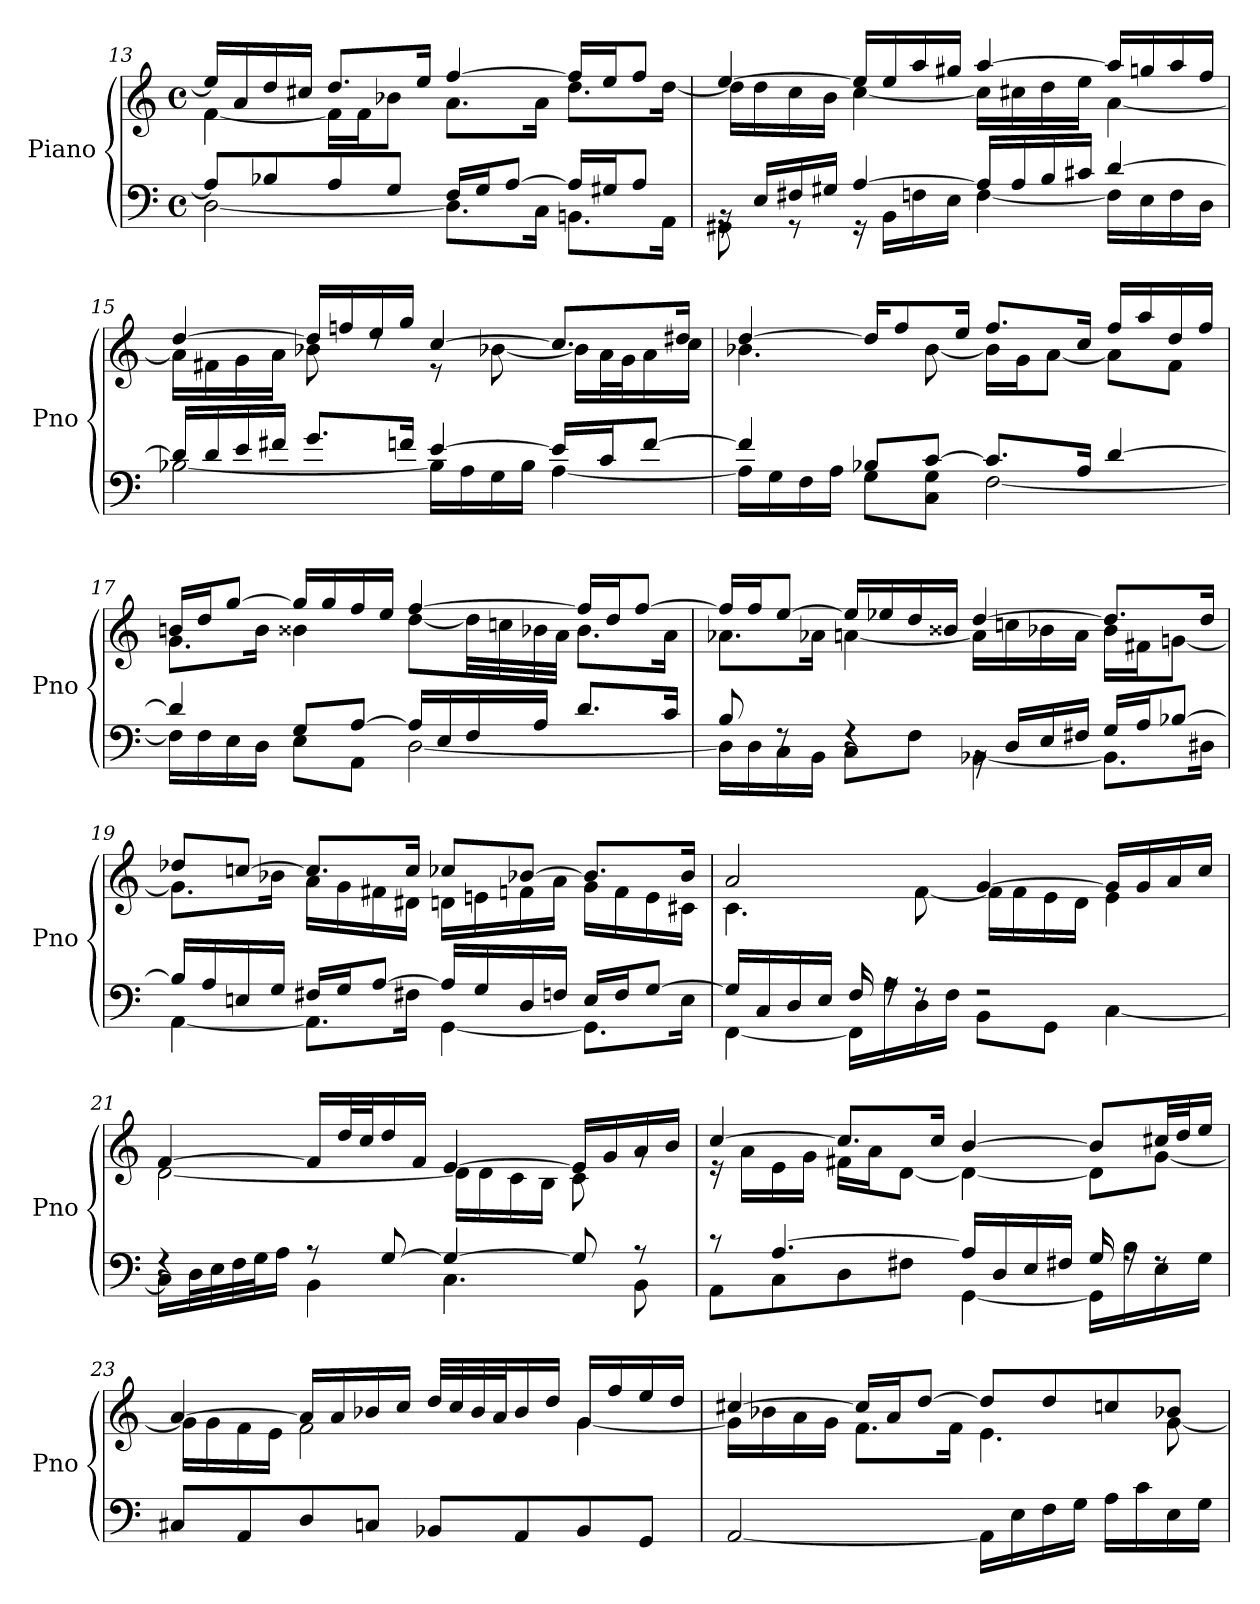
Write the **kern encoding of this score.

**kern	**kern
*part1	*part1
*staff2	*staff1
*I"Piano	*
*I'Pno	*
*clefF4	*clefG2
*k[]	*k[]
*M4/4	*M4/4
*met(c)	*met(c)
=13	=13
*^	*^
8A/L]	[2D\	16ee/LL]	[4f\
.	.	16a/	.
8B-X/	.	16dd/	.
.	.	16cc#X/JJ	.
8A/	.	8.dd/L	16f\LL]
.	.	.	16f\J
8G/J	.	.	8b-X\J
.	.	16ee/Jk	.
16F/LL	8.D\L]	[4ff/	8.a\L
16G/J	.	.	.
[8A/J	.	.	.
.	16C\Jk	.	16a\Jk
16A/LL]	8.BBn\L	16ff/LL]	8.dd\L
16G#X/J	.	16ee/J	.
8A/J	.	8ff/J	.
.	16AA\Jk	.	[16dd\Jk
!!LO:LB:g=z	!!
=14	=14	=14	=14
16rBB	8GG#X\	[4ee/	16dd\LL]
16E/LL	.	.	16dd\
16F#X/	8r	.	16cc\
16G#X/JJ	.	.	16b\JJ
[4A/	16r	16ee/LL]	[4cc\
.	16BB\LL	16ee/	.
.	16Fn\	16aa/	.
.	16E\JJ	16gg#X/JJ	.
16A/LL]	[4F\	[4aa/	16cc\LL]
16A/	.	.	16cc#X\
16B/	.	.	16dd\
16c#X/JJ	.	.	16ee\JJ
[4d/	16F\LL]	16aa/LL]	[4a\
.	16E\	16ggn/	.
.	16F\	16aa/	.
.	16D\JJ	16ff/JJ	.
=15	=15	=15	=15
16d/LL]	[2B-X\	[4dd/	16a\LL]
16d/	.	.	16f#X\
16e/	.	.	16g\
16f#X/JJ	.	.	16a\JJ
8.g/L	.	16dd/LL]	8b-X\
.	.	16ffn/	.
.	.	16ee/	8rdd
16fn/Jk	.	16gg/JJ	.
[4e/	16B-\LL]	[4cc/	8r
.	16A\	.	.
.	16G\	.	[8b-X\
.	16B-\JJ	.	.
16e/LL]	[4A\	8.cc/L]	16b-\LL]
16c/J	.	.	32a\L
.	.	.	32g\J
[8f/J	.	.	16a\
.	.	16dd#Xi/Jk	16cc\JJ
!!LO:LB:g=z	!!
=16	=16	=16	=16
4f/]	16A\LL]	[4dd/	4.b-X\
.	16G\	.	.
.	16F\	.	.
.	16A\JJ	.	.
8B-X/L	8G\L	16dd/KL]	.
.	.	8ff/	.
[8c/J	8C\ 8G\J	.	[8b-\
.	.	16ee/Jk	.
8.c/L]	[2F\	8.ff/L	16b-\LL]
.	.	.	16g\J
.	.	.	[8a\J
16A/Jk	.	16cc/Jk	.
[4d/	.	16ff/LL	8a\L]
.	.	16aa/	.
.	.	16dd/	8f\J
.	.	16ff/JJ	.
=17	=17	=17	=17
4d/]	16F\LL]	16bn/LL	8.g\L
.	16F\	16dd/J	.
.	16E\	[8gg/J	.
.	16D\JJ	.	16b\Jk
8G/L	8E\L	16gg/LL]	4b##Xi\
.	.	16gg/	.
[8A/J	8AA\J	16ff/	.
.	.	16ee/JJ	.
16A/LL]	[2D\	[4ff/	[8dd\L
16E/	.	.	.
16F/	.	.	32dd\LL]
.	.	.	32ccn\
16A/JJ	.	.	32b-X\
.	.	.	32a\JJJ
8.d/L	.	16ff/LL]	8.b-\L
.	.	16dd/J	.
.	.	[8ff/J	.
16c/Jk	.	.	16a\Jk
!!LO:LB:g=z	!!
=18	=18	=18	=18
8B/	16D\LL]	16ff/LL]	8.a-Xi\L
.	16D\	16ff/J	.
8rF	16C\	[8ee/J	.
.	16BB\JJ	.	16a-Xi\Jk
4rF	8C\L	16ee/LL]	[4a\
.	.	16ee-X/	.
.	8F\J	16dd/	.
.	.	16b##Xi/JJ	.
16rBB	[4BB-X\	[4dd/	16a\LL]
16D/LL	.	.	16ccn\
16E/	.	.	16b-X\
16F#X/JJ	.	.	16a\JJ
16G/LL	8.BB-\L]	8.dd/L]	16b-\LL
16A/J	.	.	16f#X\J
[8B-X/J	.	.	[8gn\J
.	16D#Xi\Jk	16dd/Jk	.
=19	=19	=19	=19
16B-/LL]	[4AA\	8dd-Xi/L	8.g\L]
16A/	.	.	.
16En/	.	[8ccn/J	.
16G/JJ	.	.	16b-X\Jk
16F#X/LL	8.AA\L]	8.cc/L]	16a\LL
16G/J	.	.	16g\
[8A/J	.	.	16f#X\
.	16F#X\Jk	16cc/Jk	16d#Xi\JJ
16A/LL]	[4GG\	8cc-Xi/L	16d\LL
16G/	.	.	16en\
16D/	.	[8b-X/J	16fn\
16Fn/JJ	.	.	16a\JJ
16E/LL	8.GG\L]	8.b-/L]	16g\LL
16F/J	.	.	16f\
[8G/J	.	.	16e\
.	16E\Jk	16b-/Jk	16c#Xi\JJ
!!LO:LB:g=z	!!
=20	=20	=20	=20
16G/LL]	[4FF\	2a/	4.c\
16C/	.	.	.
16D/	.	.	.
16E/JJ	.	.	.
16F/	16FF\LL]	.	.
16rA	16A\	.	.
8rF	16D\	.	[8f\
.	16F\JJ	.	.
2r	8BB\L	[4g/	16f\LL]
.	.	.	16f\
.	8GG\J	.	16e\
.	.	.	16d\JJ
.	[4C\	16g/LL]	4e\
.	.	16g/	.
.	.	16a/	.
.	.	16cc/JJ	.
=21	=21	=21	=21
4rF	16C\LL]	[4f/	[2d\
.	32D\L	.	.
.	32E\	.	.
.	32F\	.	.
.	32G\J	.	.
.	16A\JJ	.	.
8r	4BB\	16f/LL]	.
.	.	32dd/L	.
.	.	32cc/J	.
[8G/	.	16dd/	.
.	.	16f/JJ	.
4G/_	4.C\	[4e/	16d\LL]
.	.	.	16d\
.	.	.	16c\
.	.	.	16B\JJ
8G/]	.	16e/LL]	8c\
.	.	16g/	.
8r	8BB\	16a/	8rg
.	.	16b/JJ	.
!!LO:PB:g=z	!!
=22	=22	=22	=22
8r	8AA\L	[4cc/	16r
.	.	.	16a\LL
[4.A/	8C\	.	16e\
.	.	.	16g\JJ
.	8D\	8.cc/L]	16f#X\LL
.	.	.	16a\J
.	8F#X\J	.	[8d\J
.	.	16cc/Jk	.
16A/LL]	[4GG\	[4b/	4d\_
16D/	.	.	.
16E/	.	.	.
16F#X/JJ	.	.	.
16G/	16GG\LL]	8b/L]	8d\L]
16rA	16B\	.	.
8rF	16E\	32cc#X/LL	[8g\J
.	.	32dd/J	.
.	16G\JJ	16ee/JJ	.
*v	*v	*	*
=23	=23	=23
8C#X/L	[4a/	16g\LL]
.	.	16g\
8AA/	.	16f\
.	.	16e\JJ
8D/	16a/LL]	2f\
.	16a/	.
8Cn/J	16b-X/	.
.	16cc/JJ	.
8BB-X/L	32dd/LLL	.
.	32cc/	.
.	32b-/	.
.	32a/J	.
8AA/	16b-/	.
.	16dd/JJ	.
8BB-/	16g/LL	[4g\
.	16ff/	.
8GG/J	16ee/	.
.	16dd/JJ	.
!!LO:LB:g=z	!!
=24	=24	=24
[2AA/	[4cc#X/	16g\LL]
.	.	16b-X\
.	.	16a\
.	.	16g\JJ
.	16cc#/LL]	8.f\L
.	16a/J	.
.	[8dd/J	.
.	.	16f\Jk
16AA\LL]	8dd/L]	4.e\
16E\	.	.
16F\	8dd/	.
16G\JJ	.	.
16A\LL	8ccn/	.
16c\	.	.
16E\	8b-X/J	[8g\
16G\JJ	.	.
*	*v	*v
=	=
*-	*-
